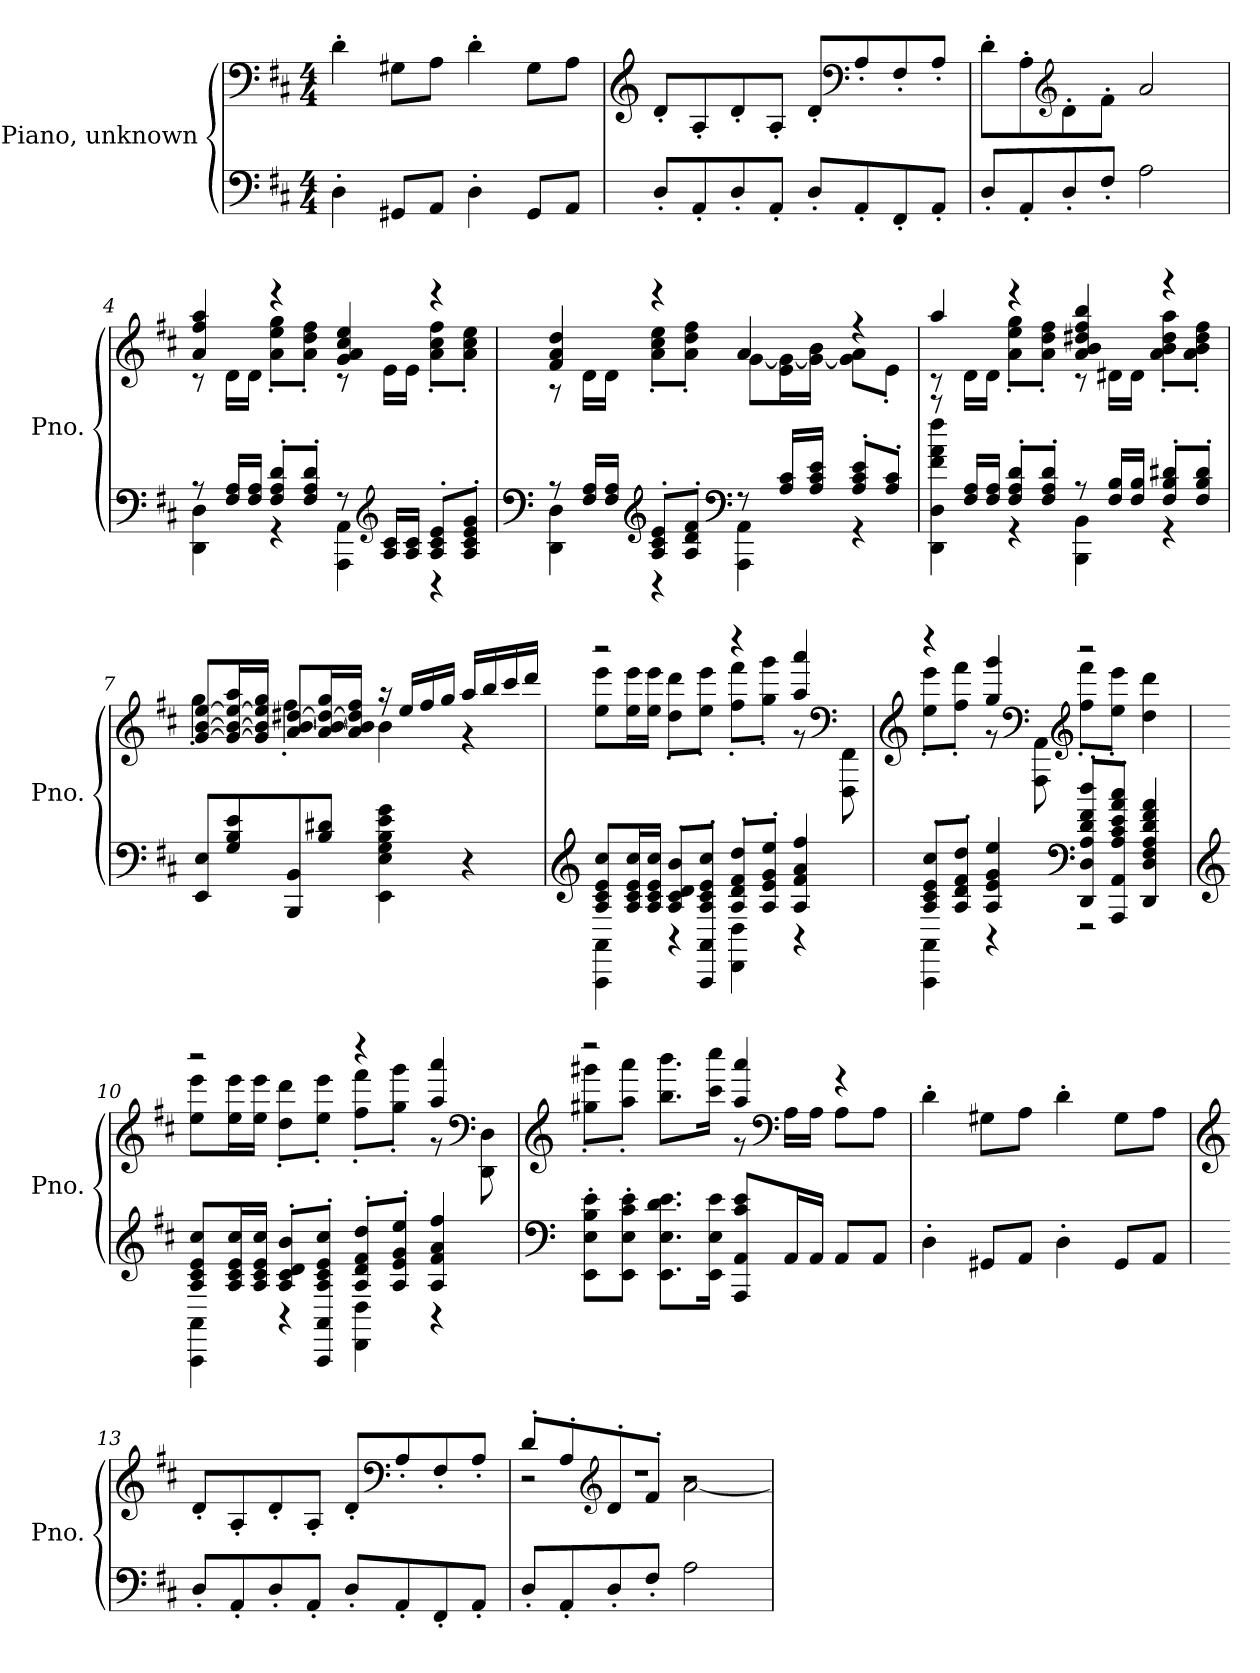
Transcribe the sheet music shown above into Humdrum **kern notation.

**kern	**kern
*part1	*part1
*staff2	*staff1
*I"Piano, unknown	*
*I'Pno.	*
*clefF4	*clefF4
*k[f#c#]	*k[f#c#]
*M4/4	*M4/4
*MM120	*MM120
=1	=1
4D'\	4d'\
8GG#X/L	8G#X\L
8AA/J	8A\J
4D'\	4d'\
8GG#/L	8G#\L
8AA/J	8A\J
=2	=2
*	*clefG2
8D'/L	8d'/L
8AA'/	8A'/
8D'/	8d'/
8AA'/J	8A'/J
8D'/L	8d'/L
*	*clefF4
8AA'/	8A'/
8FF#'/	8F#'/
8AA'/J	8A'/J
=3	=3
8D'/L	8d'\L
8AA'/	8A'\
*	*clefG2
8D'/	8d'\
8F#'/J	8f#'\J
2A\	2a/
=4	=4
*^	*^
8r	4DD\ 4D\	4a/ 4ff#/ 4aa/	8r
16F#/ 16A/LL	.	.	16d\LL
16F#/ 16A/JJ	.	.	16d\JJ
8F#/' 8A/' 8d/'L	4r	4r	8a\' 8ee\' 8gg\'L
8F#/' 8A/' 8d/'J	.	.	8a\' 8dd\' 8ff#\'J
8r	4AAA\ 4AA\	4g/ 4a/ 4cc#/ 4ee/	8r
*clefG2	*	*	*
16A/ 16c#/LL	.	.	16e\LL
16A/ 16c#/JJ	.	.	16e\JJ
8A/' 8c#/' 8e/'L	4r	4r	8a\' 8cc#\' 8ff#\'L
8A/' 8c#/' 8e/' 8g/'J	.	.	8a\' 8cc#\' 8ee\'J
!!LO:LB:g=z	!!
=5	=5	=5	=5
*clefF4	*	*	*
8r	4DD\ 4D\	4f#/ 4a/ 4dd/	8r
16F#/ 16A/LL	.	.	16d\LL
16F#/ 16A/JJ	.	.	16d\JJ
*clefG2	*	*	*
8A/' 8c#/' 8e/'L	4r	4r	8a\' 8cc#\' 8ee\'L
8A/' 8d/' 8f#/'J	.	.	8a\' 8dd\' 8ff#\'J
*clefF4	*	*	*
8r	4AAA\ 4AA\	4a/	[8g\L
16A/ 16c#/LL	.	.	16e\ 16g\_L
16A/ 16c#/ 16e/JJ	.	.	16g\_ 16b\JJ
8A/' 8c#/' 8e/'L	4r	4r	8g\] 8a\L
8A/' 8c#/'J	.	.	8e'\J
=6	=6	=6	=6
8r	4DD\ 4D\ 4f#\ 4a\ 4ff#\	4aa/	8r
16F#/ 16A/LL	.	.	16d\LL
16F#/ 16A/JJ	.	.	16d\JJ
8F#/' 8A/' 8d/'L	4r	4r	8a\' 8ee\' 8gg\'L
8F#/' 8A/' 8d/'J	.	.	8a\' 8dd\' 8ff#\'J
8r	4BBB\ 4BB\	4a/ 4b/ 4dd#X/ 4ff#/ 4bb/	8r
16F#/ 16B/LL	.	.	16d#X\LL
16F#/ 16B/JJ	.	.	16d#\JJ
8F#/' 8B/' 8d#X/'L	4r	4r	8a\' 8b\' 8dd#\' 8aa\'L
8F#/' 8B/' 8d#/'J	.	.	8a\' 8b\' 8dd#\' 8ff#\'J
*v	*v	*	*
!!LO:LB:g=z	!!
=7	=7	=7
8EE/ 8E/L	[8g/ [8b/ [8ee/L	4gg'\
8G/ 8B/ 8e/	16g/_ 16b/_ 16ee/_ 16aa/L	.
.	16g/] 16b/] 16ee/] 16gg/JJ	.
8BBB/ 8BB/	[8a/ [8b/ [8dd#X/L	4ff#'\
8B/ 8d#X/J	16a/_ 16b/_ 16dd#/_ 16gg/L	.
.	16a/] 16b/] 16dd#/] 16ff#/JJ	.
4EE\ 4E\ 4G\ 4B\ 4e\ 4g\	16r	4b\
.	16ee/LL	.
.	16ff#/	.
.	16gg/JJ	.
4r	16aa/LL	4r
.	16bb/	.
.	16ccc#/	.
.	16ddd/JJ	.
=8	=8	=8
*clefG2	*	*
*^	*	*
8A/ 8c#/ 8e/ 8cc#/L	4AAA\ 4AA\	2r	8ee\ 8eee\L
16A/ 16c#/ 16e/ 16cc#/L	.	.	16ee\ 16eee\L
16A/ 16c#/ 16e/ 16cc#/JJ	.	.	16ee\ 16eee\JJ
8A/' 8c#/' 8d/' 8b/'L	4r	.	8dd\' 8ddd\'L
8AAA/' 8AA/' 8A/' 8c#/' 8e/' 8cc#/'J	.	.	8ee\' 8eee\'J
8A/' 8d/' 8f#/' 8dd/'L	4DD\ 4D\	4r	8ff#\' 8fff#\'L
8A/' 8e/' 8g/' 8ee/'J	.	.	8gg\' 8ggg\'J
4A/ 4f#/ 4a/ 4ff#/	4r	4aa/ 4aaa/	8r
*	*	*clefF4	*
.	.	.	8FFF#\ 8FF#\
!!LO:LB:g=z	!!
=9	=9	=9	=9
*	*	*clefG2	*
8A/' 8c#/' 8e/' 8cc#/'L	4AAA\ 4AA\	4r	8ee\' 8eee\'L
8A/' 8d/' 8f#/' 8dd/'J	.	.	8ff#\' 8fff#\'J
4A/ 4e/ 4g/ 4ee/	4r	4gg/ 4ggg/	8r
*	*	*clefF4	*
.	.	.	8AAA\ 8AA\
*clefF4	*	*clefG2	*
8DD/' 8D/' 8A/' 8d/' 8f#/' 8dd/'L	2r	2r	8ff#\' 8fff#\'L
8AAA/' 8AA/' 8A/' 8c#/' 8e/' 8a/' 8cc#/'J	.	.	8ee\' 8eee\'J
4DD/ 4D/ 4F#/ 4A/ 4d/ 4f#/ 4a/	.	.	4dd\ 4ddd\
=10	=10	=10	=10
*clefG2	*	*	*
8A/ 8c#/ 8e/ 8cc#/L	4AAA\ 4AA\	2r	8ee\ 8eee\L
16A/ 16c#/ 16e/ 16cc#/L	.	.	16ee\ 16eee\L
16A/ 16c#/ 16e/ 16cc#/JJ	.	.	16ee\ 16eee\JJ
8A/' 8c#/' 8d/' 8b/'L	4r	.	8dd\' 8ddd\'L
8AAA/' 8AA/' 8A/' 8c#/' 8e/' 8cc#/'J	.	.	8ee\' 8eee\'J
8A/' 8d/' 8f#/' 8dd/'L	4DD\ 4D\	4r	8ff#\' 8fff#\'L
8A/' 8e/' 8g/' 8ee/'J	.	.	8gg\' 8ggg\'J
4A/ 4f#/ 4a/ 4ff#/	4r	4aa/ 4aaa/	8r
*	*	*clefF4	*
.	.	.	8DD\ 8D\
*v	*v	*	*
!!LO:LB:g=z	!!
=11	=11	=11
*clefF4	*clefG2	*
8EE\' 8E\' 8B\' 8e\'L	2r	8gg#X\' 8ggg#X\'L
8EE\' 8E\' 8c#\' 8e\'J	.	8aa\' 8aaa\'J
8.EE\ 8.E\ 8.d\ 8.e\L	.	8.bb\ 8.bbb\L
16EE\ 16E\ 16e\Jk	.	16ccc#\ 16cccc#\Jk
8AAA/ 8AA/ 8c#/ 8e/L	4aa/ 4aaa/	8r
*	*clefF4	*
16AA/L	.	16A\LL
16AA/JJ	.	16A\JJ
8AA/L	4r	8A\L
8AA/J	.	8A\J
*	*v	*v
=12	=12
4D'\	4d'\
8GG#X/L	8G#X\L
8AA/J	8A\J
4D'\	4d'\
8GG#/L	8G#\L
8AA/J	8A\J
=13	=13
*	*clefG2
8D'/L	8d'/L
8AA'/	8A'/
8D'/	8d'/
8AA'/J	8A'/J
8D'/L	8d'/L
*	*clefF4
8AA'/	8A'/
8FF#'/	8F#'/
8AA'/J	8A'/J
=14	=14
*	*^
*	*	*^
8D'/L	1r	2r	8d'/L
8AA'/	.	.	8A'/
*	*clefG2	*	*
8D'/	.	.	8d'/
8F#'/J	.	.	8f#'/J
2A\	.	[2a\	2r
*	*v	*v	*v
=	=
*-	*-
